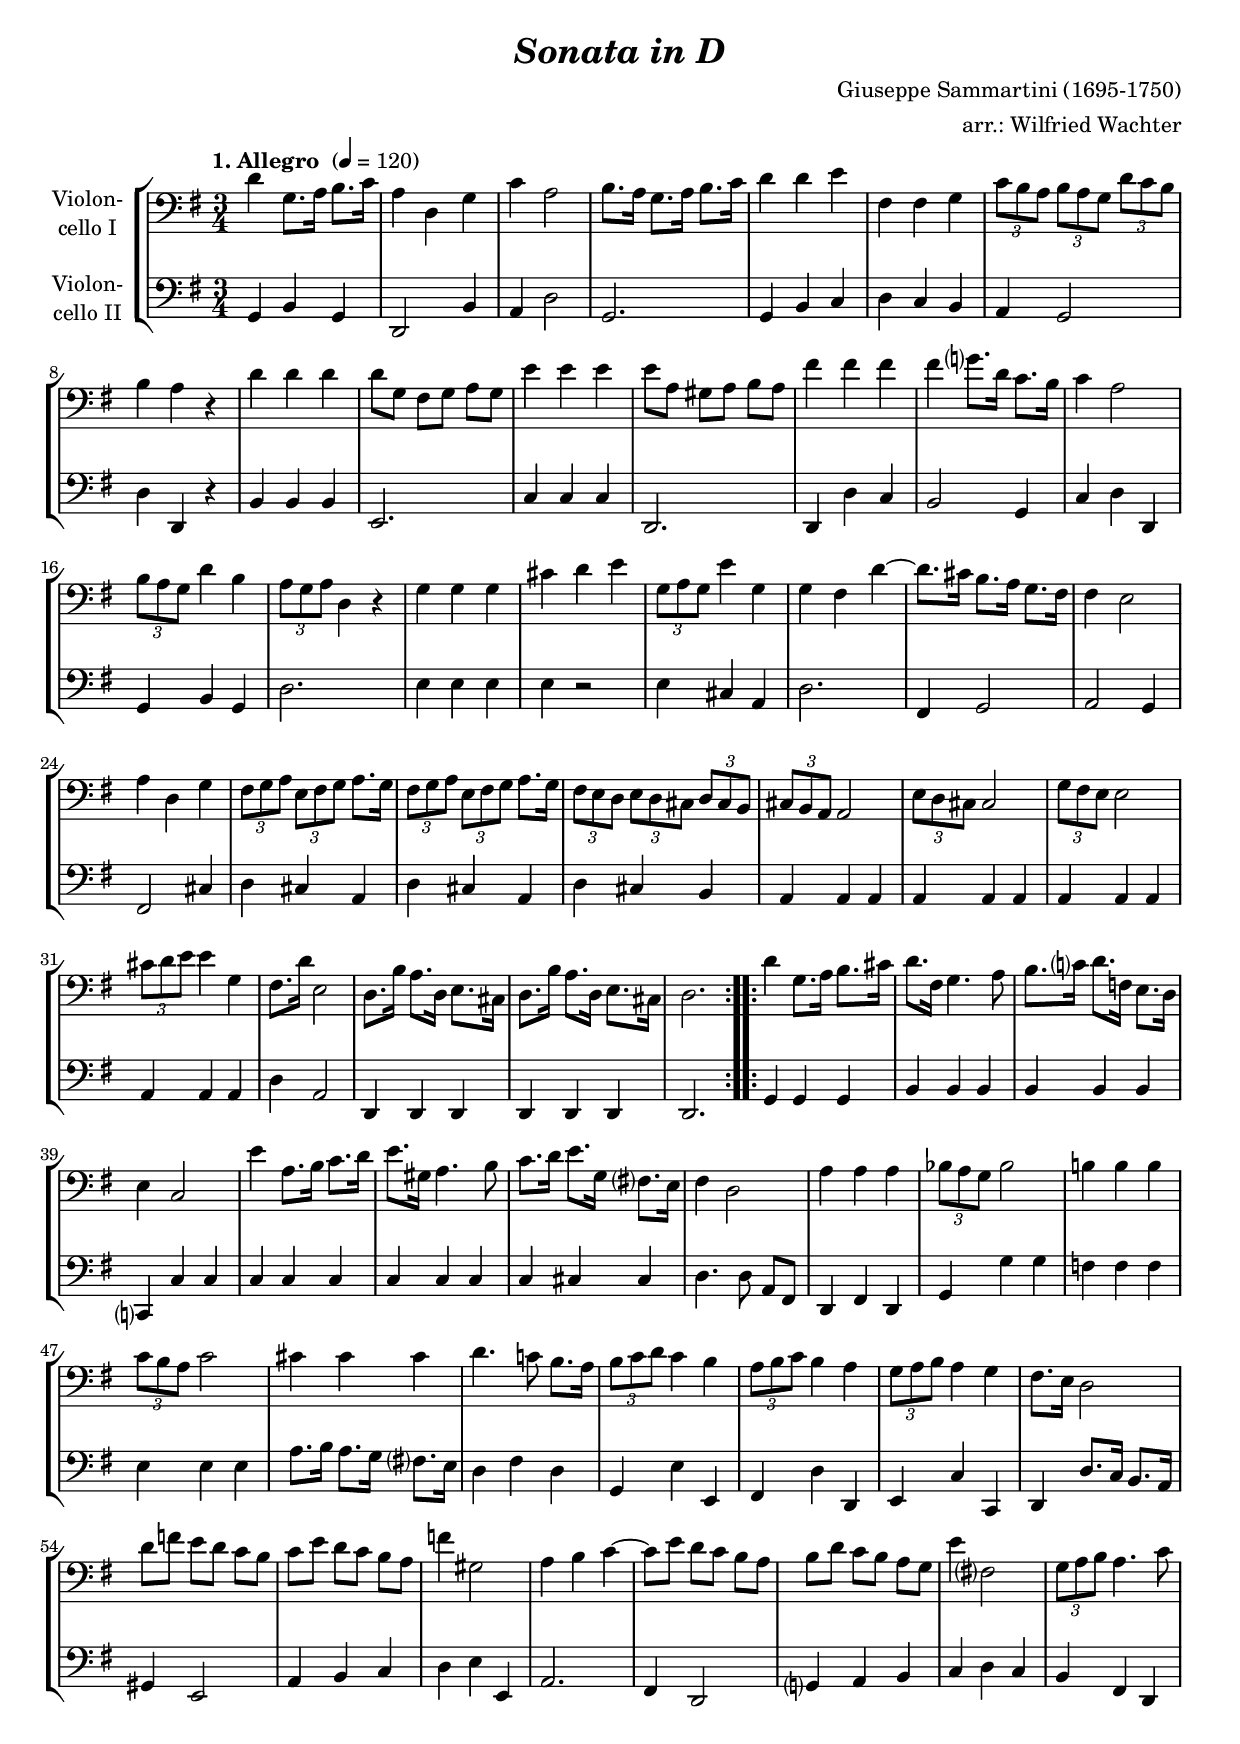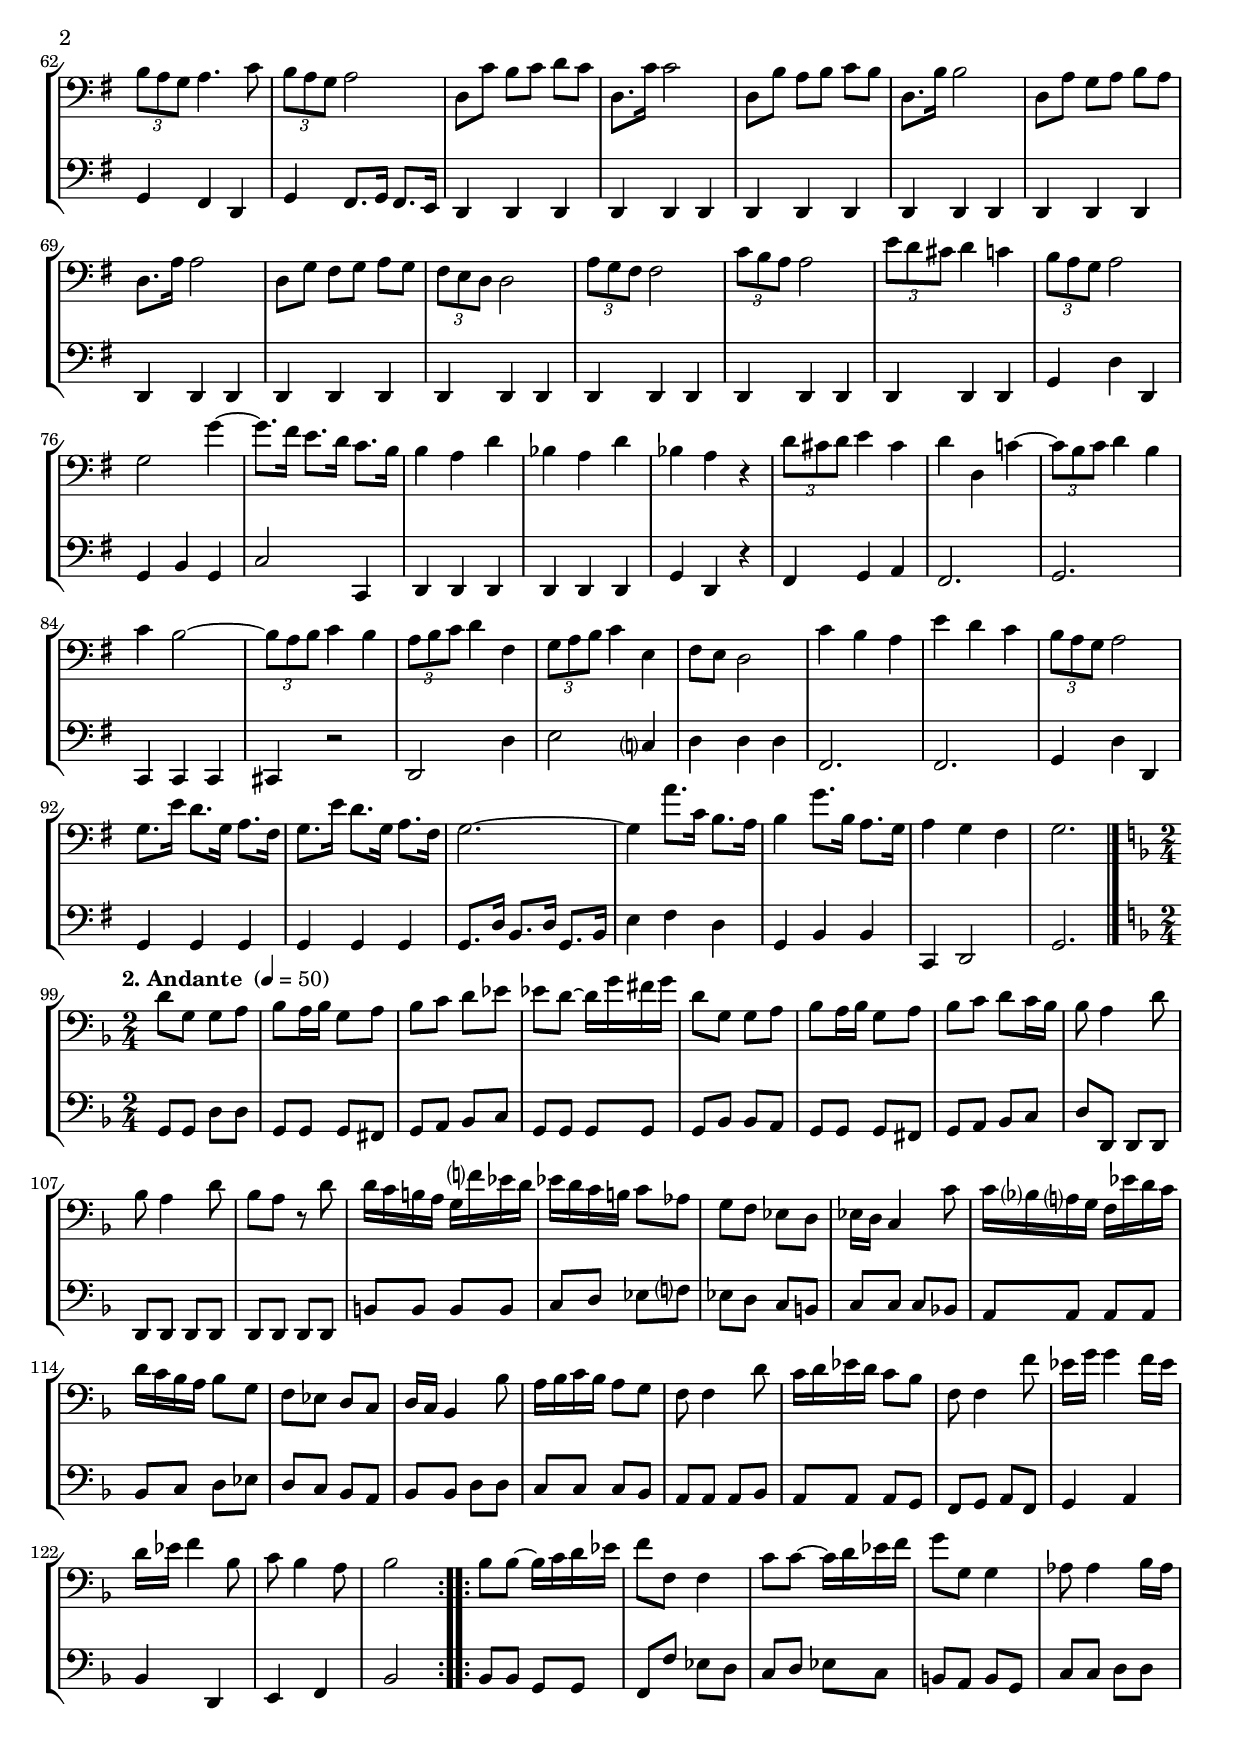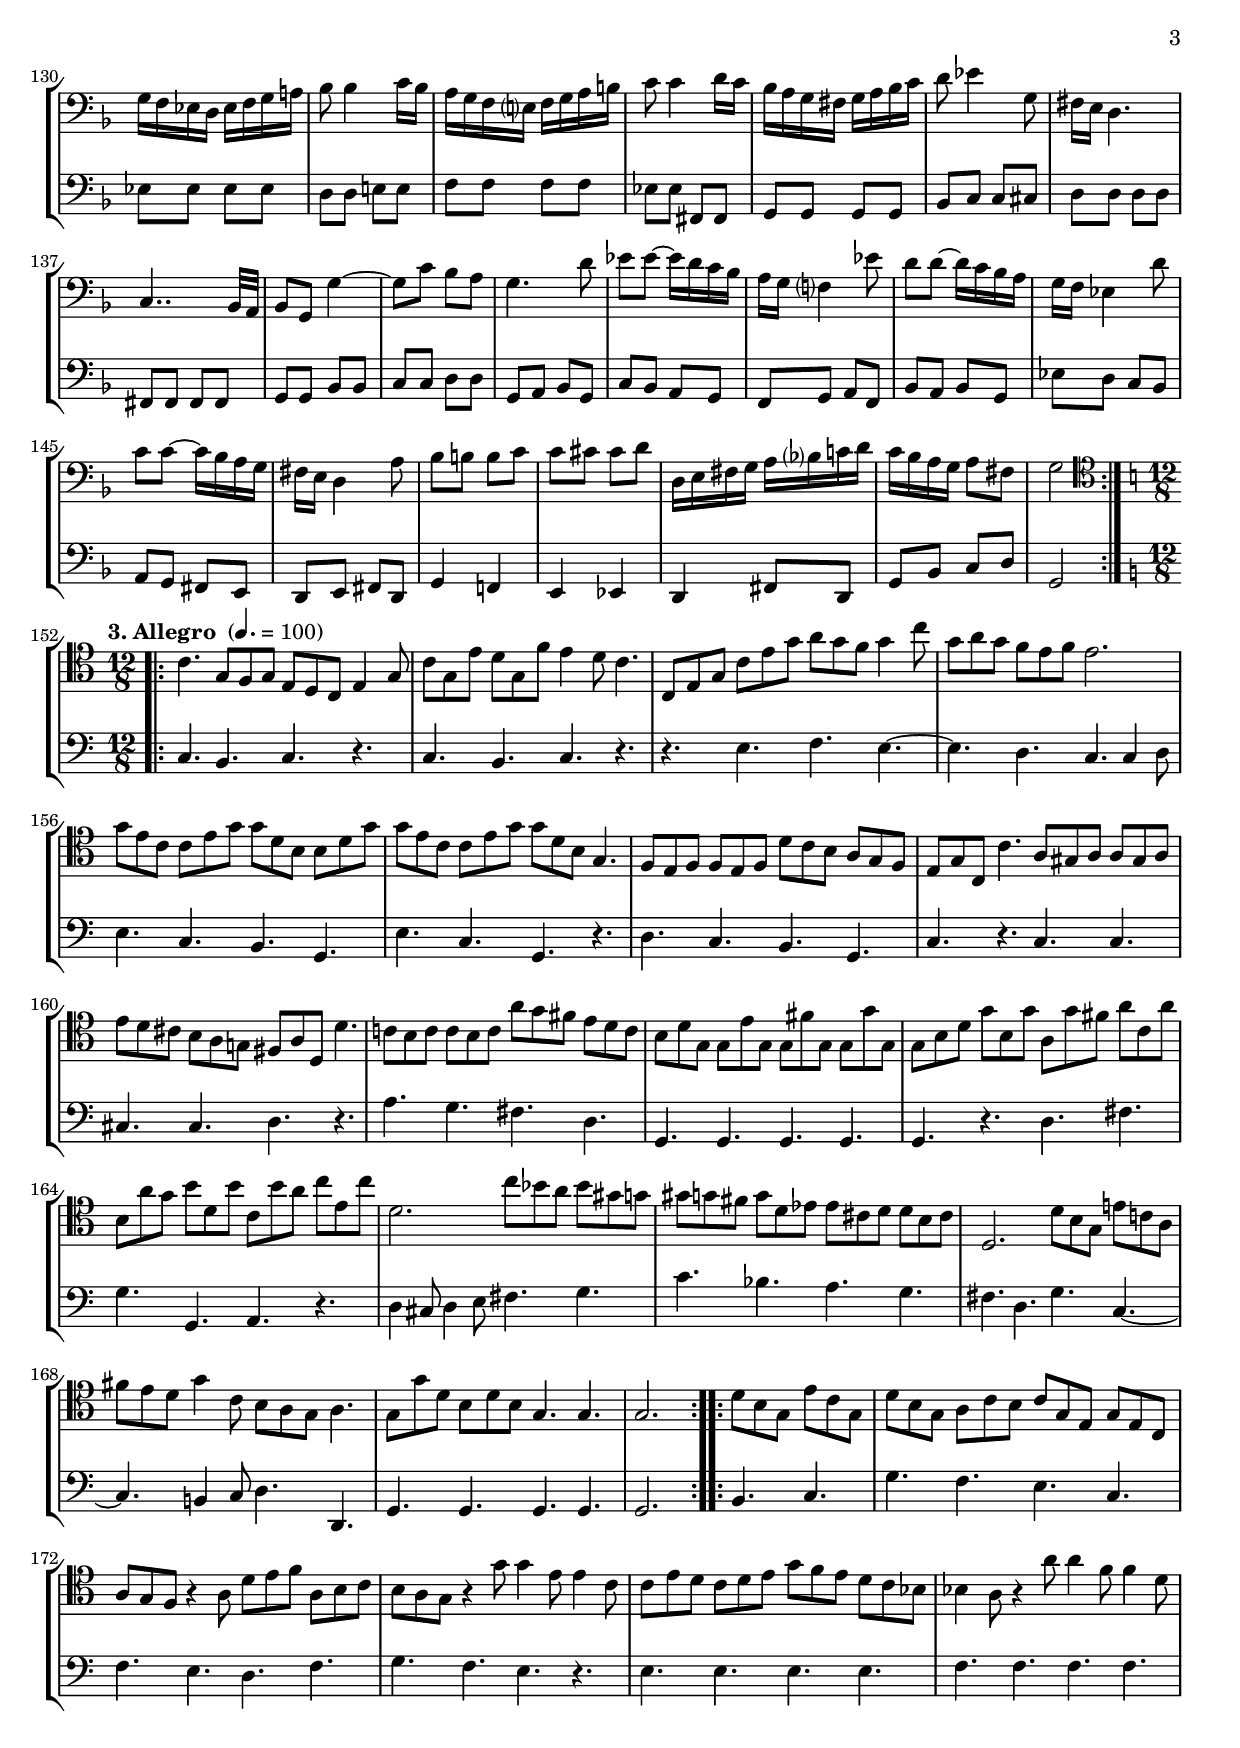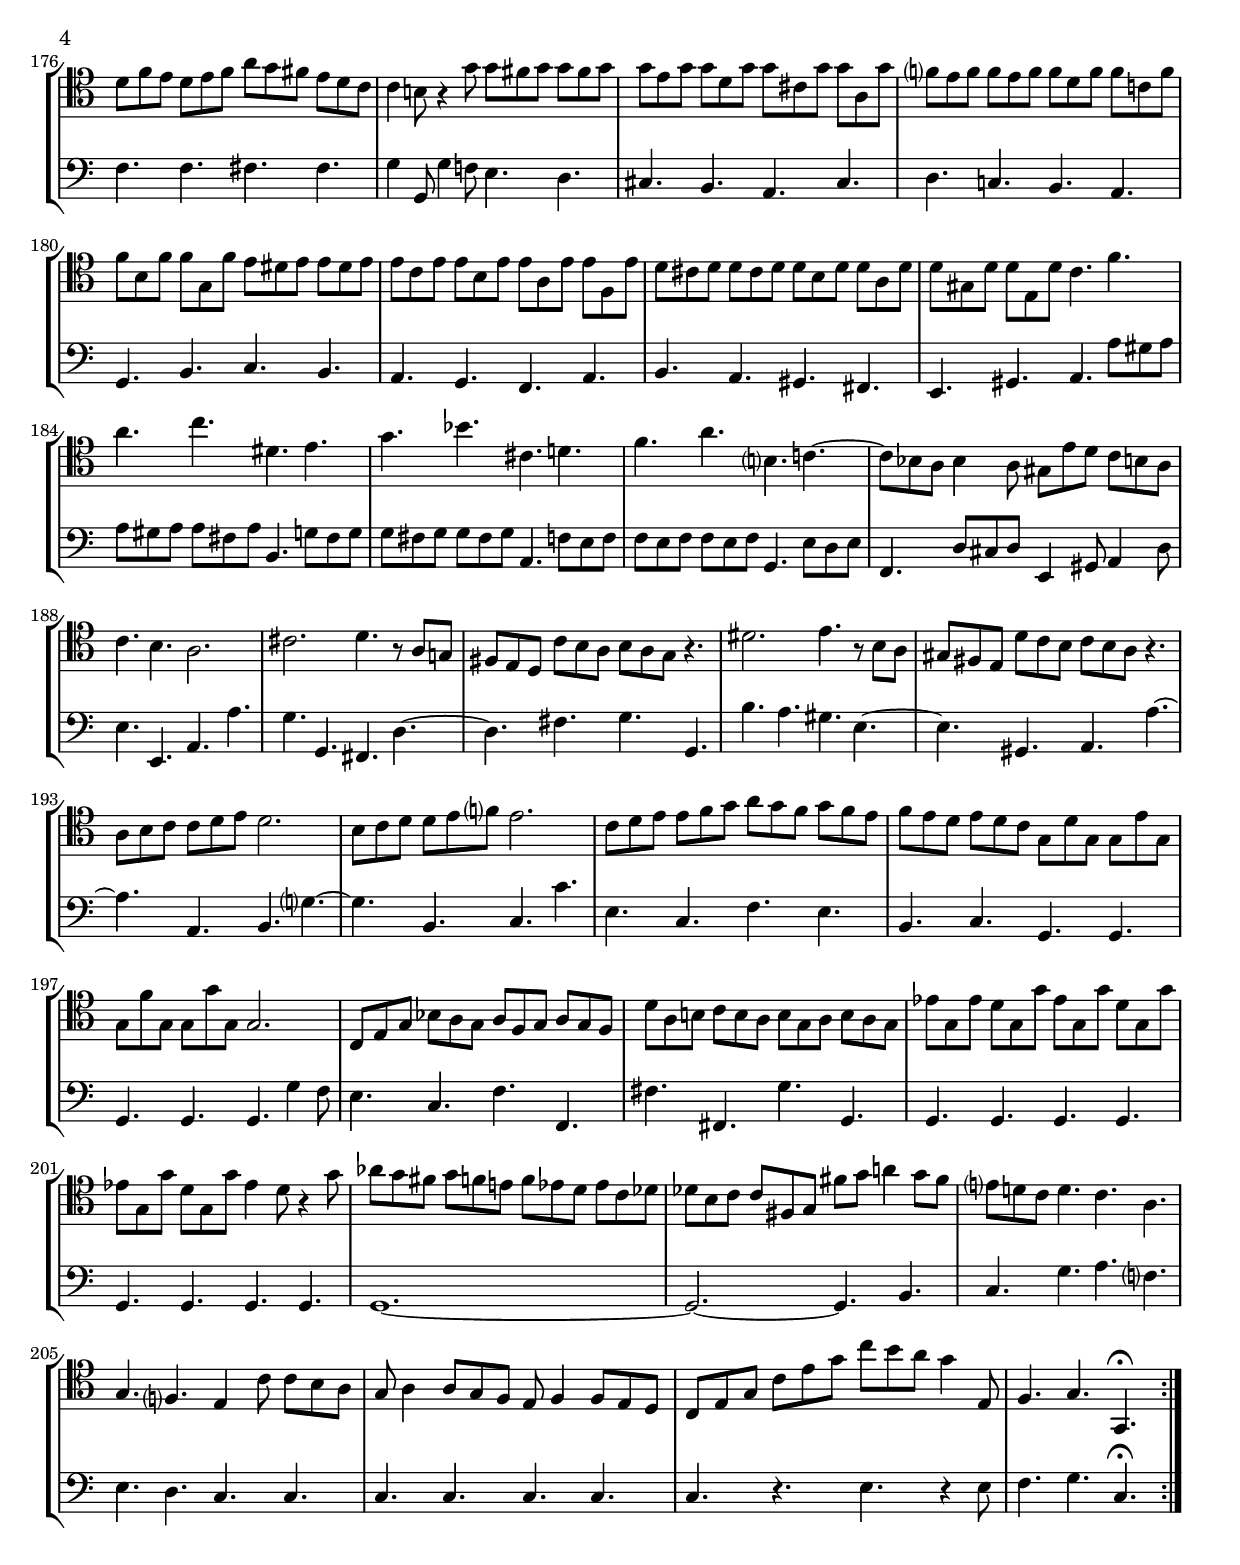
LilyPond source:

\version "2.18.2"
\include "deutsch.ly"
  
#(set-global-staff-size 19)

\header {
  title       = \markup \bold \italic "Sonata in D"
  composer    = "Giuseppe Sammartini (1695-1750)"
  arranger    = "arr.: Wilfried Wachter"
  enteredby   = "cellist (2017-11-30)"
  piece       = ""
}

voiceconsts = {
  \key g \major
  \clef "bass"
% \numericTimeSignature
  \compressFullBarRests
  % Set default beaming for all staves
%  \set Timing.beamExceptions = #'()
%  \set Timing.baseMoment     = #(ly:make-moment 1 4)
%  \set Timing.beatStructure  = #'(1 1 1)
}

mifl = "flute"
mivc = "cello"

introa = { \tempo "1. Allegro " 4=120 \time 3/4
	   \set Timing.beamExceptions = #'()
	   \set Timing.baseMoment     = #(ly:make-moment 1 4)
	   \set Timing.beatStructure  = #'(1 1 1)
	 }
introb = { \break \tempo "2. Andante " 4=50 \time 2/4 \key d \minor }
introc = { \break \tempo "3. Allegro " 4.=100 \time 12/8 \key c \major }

va = \relative c' {
  \voiceconsts

  \introa
  \repeat volta 2 {
    d4 g,8. a16 h8. c16
    a4 d, g
    c a2
    h8. a16 g8. a16 h8. c16
    d4 d e
    fis, fis g
    \tuplet 3/2 4 { c8 h a h a g d' c h }
    h4 a r

    d d d
    d8 g, fis g a g
    e'4 e e
    e8 a, gis a h a
    fis'4 fis fis
    fis g?8. d16 c8. h16
    c4 a2
    \tuplet 3/2 4 { h8 a g } d'4 h
    \tuplet 3/2 4 { a8 g a } d,4 r
    g g g
    cis d e
    \tuplet 3/2 4 { g,8 a g } e'4 g,
    g fis d'~
    d8. cis16 h8. a16 g8. fis16
    fis4 e2

    a4 d, g
    \tuplet 3/2 4 { fis8 g a e fis g } a8. g16
    \tuplet 3/2 4 { fis8 g a e fis g } a8. g16
    \tuplet 3/2 4 { fis8 e d e d cis d cis h
		    cis h a } a2
    \tuplet 3/2 4 { e'8 d cis } cis2

    \tuplet 3/2 4 { g'8 fis e } e2
    \tuplet 3/2 4 { cis'8 d e } e4 g,
    fis8. d'16 e,2
    d8. h'16 a8. d,16 e8. cis16
    d8. h'16 a8. d,16 e8. cis16
    d2.
  }

  \repeat volta 2 {
    d'4 g,8. a16 h8. cis16
    d8. fis,16 g4. a8
    h8. c?16 d8. f,16 e8. d16
    e4 c2
    e'4 a,8. h16 c8. d16
    e8. gis,16 a4. h8
    c8. d16 e8. g,16 fis?8. e16
    fis4 d2

    a'4 a a
    \tuplet 3/2 4 { b8 a g } b2
    h!4 h h
    \tuplet 3/2 4 { c8 h a } c2
    cis4 cis cis
    d4. c!8 h8. a16
    \tuplet 3/2 4 { h8 c d } c4 h
    \tuplet 3/2 4 { a8 h c } h4 a

    \tuplet 3/2 4 { g8 a h } a4 g
    fis8. e16 d2
    d'8 f e d c h
    c e d c h a
    f'4 gis,2
    a4 h c~
    c8 e d c h a

    h d c h a g
    e'4 fis,?2
    \tuplet 3/2 4 { g8 a h } a4. c8
    \tuplet 3/2 4 { h8 a g } a4. c8
    \tuplet 3/2 4 { h8 a g } a2
    d,8 c' h c d c
    d,8. c'16 c2

    d,8 h' a h c h
    d,8. h'16 h2
    d,8 a' g a h a
    d,8. a'16 a2
    d,8 g fis g a g
    \tuplet 3/2 4 { fis e d } d2
    \tuplet 3/2 4 { a'8 g fis } fis2
    \tuplet 3/2 4 { c'8 h a } a2

    \tuplet 3/2 4 { e'8 d cis } d4 c
    \tuplet 3/2 4 { h8 a g } a2
    g g'4~
    g8. fis16 e8. d16 c8. h16
    h4 a d
    b a d
    b a r

    \tuplet 3/2 4 { d8 cis d } e4 cis
    d d, c'!~
    \tuplet 3/2 4 { c8 h c } d4 h
    c h2~
    \tuplet 3/2 4 { h8 a h } c4 h
    \tuplet 3/2 4 { a8 h c } d4 fis,
    \tuplet 3/2 4 { g8 a h } c4 e,
    fis8 e d2

    c'4 h a
    e' d c
    \tuplet 3/2 4 { h8 a g } a2
    g8. e'16 d8. g,16 a8. fis16
    g8. e'16 d8. g,16 a8. fis16
    g2.~
    g4 a'8. c,16 h8. a16

    h4 g'8. h,16 a8. g16
    a4 g fis
    g2. \bar "|."
  }

  \introb
  \repeat volta 2 {
    d'8 g, g a
    b a16 b g8 a
    b c d es
    es d~ d16 g fis g
    d8 g, g a
    b a16 b g8 a
    b c d c16 b

    b8 a4 d8
    b a4 d8
    b a r d
    d16 c h a g f'? es d
    es d c h c8 as
    g f es d
    es16 d c4 c'8

    c16 b? a? g f es' d c
    d c b a b8 g
    f es d c
    d16 c b4 b'8
    a16 b c b a8 g
    f f4 d'8

    c16 d es d c8 b
    f f4 f'8
    es16 g g4 f16 es
    d es f4 b,8
    c b4 a8
    b2
  }
  \repeat volta 2 {
    b8 b~ b16 c d es

    f8 f, f4
    c'8 c~ c16 d es f
    g8 g, g4
    as8 as4 b16 as
    g f es d es f g a!
    b8 b4 c16 b
    a g f e? f g a h

    c8 c4 d16 c
    b a g fis g a b c
    d8 es4 g,8
    fis16 e d4.
    c4.. b32 a
    b8 g g'4~
    g8 c b a
    g4. d'8

    es es~ es16 d c b
    a g f?4 es'8
    d d~ d16 c b a
    g f es4 d'8
    c c~ c16 b a g
    fis e d4 a'8

    b h h c
    c cis cis d
    d,16 e fis g a b? c! d
    c b a g a8 fis
    g2
  }

  \introc
  \repeat volta 2 {
    \clef "tenor" c4. g8 f g e d c e4 g8
    c g e' d g, f' e4 d8 c4.
    c,8 e g c e g a g f g4 c8
    g a g f e f e2.

    g8 e c c e g g d h h d g
    g e c c e g g d h g4.
    f8 e f f e f d' c h a g f
    e g c, c'4. a8 gis a a gis a

    e' d cis h a g! fis a d, d'4.
    c!8 h c c h c a' g fis e d c
    h d g, g e' g, g fis' g, g g' g,

    g h d g h, g' a, g' fis a c, a'
    h, a' g h d, h' c, h' a c e, c'
    d,2. c'8 b a b gis g

    gis g fis g d es es cis d d h cis
    d,2. d'8 h g e'! c! a
    fis' e d g4 c,8 h a g a4.
    g8 g' d h d h g4. g
    g2.
  }
  
  \repeat volta 2 {
    d'8 h g e' c g
    d' h g a c h c g e g e c
    a' g f r4 a8 d e f a, h c
    h a g r4 g'8 g4 e8 e4 c8

    c e d c d e g f e d c b
    b4 a8 r4 a'8 a4 f8 f4 d8
    d f e d e f a g fis e d c
    c4 h!8 r4 g'8 g fis g g fis g

    g e g g d g g cis, g' g a, g'
    f? e f f e f f d f f c! f
    f h, f' f g, f' e dis e e dis e

    e c e e h e e a, e' e f, e'
    d cis d d cis d d h d d a d
    d gis, d' d e, d' c4. f
    a c dis, e

    g b cis, d!
    f a h,? c!~
    c8 b a b4 a8 gis e' d c h a
    c4. h a2.
    cis d4. r8 a g!

    fis e d c' h a h a g r4.
    dis'2. e4. r8 h a
    gis fis e d' c h c h a r4.
    a8 h c c d e d2.
    h8 c d d e f? e2.

    c8 d e e f g a g f g f e
    f e d e d c g d' g, g e' g,
    g f' g, g g' g, g2.
    c,8 e g b a g a f g a g f

    d' a h! c h a h g a h a g
    es' g, es' d g, g' es g, g' d g, g'
    es g, g' d g, g' es4 d8 r4 g8

    as g fis g f e! f es d es c des
    des h c c fis, g fis' g a!4 g8 fis
    e? d! c d4. c a
    g f? e4 c'8 c h a

    g a4 a8 g f e f4 f8 e d
    c e g c e g c h a g4 e,8
    f4. g g,\fermata
  }
}

vb = \relative c {
  \voiceconsts

  \introa
  \repeat volta 2 {
    g4 h g
    d2 h'4
    a d2
    g,2.
    g4 h c
    d c h
    a g2
    d'4 d, r
    h' h h
    e,2.
    c'4 c c
    d,2.

    d4 d' c
    h2 g4
    c d d,
    g h g
    d'2.
    e4 e e
    e r2
    e4 cis a
    d2.
    fis,4 g2
    a g4
    fis2 cis'4

    d cis a
    d cis a
    d cis h
    a a a
    a a a
    a a a
    a a a
    d a2
    d,4 d d
    d d d
    d2.
  }

  \repeat volta 2 {
    g4 g g
    h h h
    h h h
    c,? c' c
    c c c
    c c c
    c cis cis
    d4. d8 a fis
    d4 fis d

    g g' g
    f f f
    e e e
    a8. h16 a8. g16 fis?8. e16
    d4 fis d
    g, e' e,
    fis d' d,
    e c' c,
    d d'8. c16 h8. a16

    gis4 e2
    a4 h c
    d e e,
    a2.
    fis4 d2
    g?4 a h
    c d c
    h fis d
    g fis d
    g fis8. g16 fis8. e16

    d4 d d
    d d d
    d d d
    d d d
    d d d
    d d d
    d d d
    d d d
    d d d

    d d d
    d d d
    g d' d,
    g h g
    c2 c,4
    d d d
    d d d
    g d r
    fis g a
    fis2.
    g

    c,4 c c
    cis r2
    d d'4
    e2 c?4
    d d d
    fis,2.
    fis
    g4 d' d,
    g g g
    g g g
    g8. d'16 h8. d16 g,8. h16

    e4 fis d
    g, h h
    c, d2
    g2. \bar "|."
  }

  \introb
  \repeat volta 2 {
    g8 g d' d
    g, g g fis
    g a b c
    g g g g
    g b b a
    g g g fis
    g a b c
    d d, d d

    d d d d
    d d d d
    h' h h h
    c d es f?
    es d c h
    c c c b!
    a a a a
    b c d es

    d c b a
    b b d d
    c c c b
    a a a b
    a a a g
    f g a f
    g4 a
    b d,
    e f
    b2
  }
  
  \repeat volta 2 {
    b8 b g g
    f f' es d
    c d es c
    h a h g
    c c d d
    es es es es
    d d e! e
    f f f f

    es es fis, fis
    g g g g
    b c c cis
    d d d d
    fis, fis fis fis
    g g b b
    c c d d
    g, a b g

    c b a g
    f g a f
    b a b g
    es' d c b
    a g fis e
    d e fis d
    g4 f!
    e es
    d fis8 d

    g b c d
    g,2
  }

  \introc
  \repeat volta 2 {
    c4. h c r
    c h c r
    r e f e~
    e d c c4 d8
    e4. c h g
    e' c g r

    d' c h g
    c r c c
    cis cis d r
    a' g fis d
    g, g g g
    g r d' fis

    g g, a r
    d4 cis8 d4 e8 fis4. g
    c b a g
    fis d g c,~
    c h!4 c8 d4. d,
    g g g g
    g2.
  }
  
  \repeat volta 2 {
    h4. c
    g' f e c
    f e d f
    g f e r
    e e e e
    f f f f

    f f fis fis
    g4 g,8 g'4 f!8 e4. d
    cis h a cis
    d c! h a
    g h c h
    a g f a

    h a gis fis
    e gis a a'8 gis a
    a gis a a fis a h,4. g'8 fis g
    g fis g g fis g a,4. f'8 e f

    f e f f e f g,4. e'8 d e
    f,4. d'8 cis d e,4 gis8 a4 d8
    e4. e, a a'
    g g, fis d'~
    d fis g g,

    h' a gis e~
    e gis, a a'~
    a a, h g'?~
    g h, c c'
    e, c f e
    h c g g

    g g g g'4 f8
    e4. c f f,
    fis' fis, g' g,
    g g g g
    g g g g
    g1.~
    g2.~ g4. h

    c g' a f?
    e d c c
    c c c c
    c r e r4 e8
    f4. g c,4.\fermata
  }
}


music = \new StaffGroup <<
      \new Staff {
	\set Staff.midiInstrument = \mivc
	\set Staff.instrumentName = \markup \center-column { "Violon-" "cello I" }
	\transpose d d { \va }
      }

      \new Staff {
	\set Staff.midiInstrument = \mivc
	\set Staff.instrumentName = \markup \center-column { "Violon-" "cello II" }
	\transpose d d { \vb }
      }
>>

\book {
  \score {
    \music
    \layout {}
  }

  \score {
    \unfoldRepeats \music

    \midi {
      \context {
        \Score
      }
    }
  }
}
